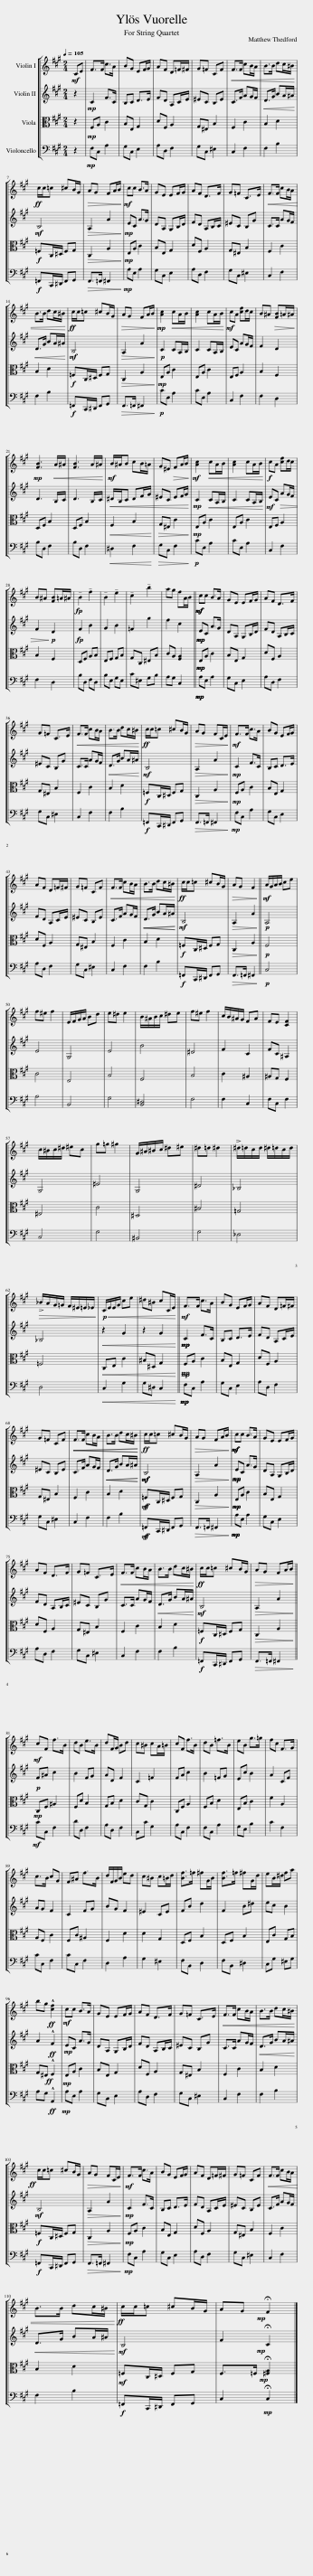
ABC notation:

X:1
%%score [ 1 2 3 4 ]
L:1/8
Q:1/4=105
M:2/4
I:linebreak $
K:A
V:1 treble
V:2 treble
V:3 alto
V:4 bass
V:1
!mf! CE | F>F c>A | BG EF/G/ | AF D=F/^F/ | G=F CF | %5
!<(! F>F cB/A/ | B>B dc/^B/!<)! |$!ff! c/c/=c ^cB/G/ |!>(! AG FA/B/!>)! |!mf! cc B>A | %10
 GE EF/G/ | AF D>F | G=F C>E |!<(! F>F cB/A/ |$ B>B dc/^B/!<)! | %15
!ff! c/c/=c ^cB/G/ |!>(! AG FA/B/!>)! |!mp! [Ac]2!<(! cA/B/ | [Ac]2 cA/B/!<)! |!mf! cA [cf]d/c/ | %20
 B^A!>(! [FB]=A/^A/!>)! |$!mp! [FB]3!<(! A/^A/ | [FB]3 A/^A/!<)! |!mf! B/^A/B cB/=A/ | G^E!>(! FA/B/!>)! | %25
!mf! [Ac]2!<(! cA/B/ | [Ac]2 cA/B/!<)! |!f! cA [cf]d/c/ |$ B^A [FB]=A/^A/ | !tenuto!B2 !tenuto!f2 | %30
 !tenuto!B2 !tenuto!e2 | !tenuto!c2 !tenuto!b2 | ag fA/B/ ||!mf!!mf! cc B>A | GE EF/G/ | %35
 AF D>F |$ G=F C>E |!<(! F>F cB/A/ | B>B dc/^B/!<)! |!ff! c/c/=c ^cB/G/ | %40
!>(! AG FC/E/!>)! |!mf! F>F c>A | BG EF/G/ |$ AF D=F/^F/ | G=F CF | %45
!<(! F>F cB/A/ | B>B dc/^B/!<)! |!ff! c/c/=c ^cB/G/ |!>(! AG F2!>)! ||!mf! A/G/A/B/ ce |$ %50
 f^e f2 | E/F/G/A/ Bd | e^d e2 | B/^A/B/c/ ^de | f^e f2 | %55
 c/B/^A/G/ FA | FE [CF]2 |$ c/^B/c/^d/ ^ec | g=g ^g2 | G/^A/^B/c/ ^d^e | %60
 ^d=d ^d2 | !>!^d/=d/c/d/ ^d/=d/c/d/ |$!>(! !>!_B/A/G/=G/ F/^E/=E/_E/!>)! |!p!!<(! C/E/E/G/ ce | ^d^B cC/E/!<)! || %65
!mf! F>F c>A | BG EF/G/ | AF D=F/^F/ |$ G=F CF |!<(!!<(! F>F cB/A/ | %70
 B>B dc/^B/!<)!!<)! |!ff! c/c/=c ^cB/G/ |!>(! AG FA/B/!>)! |!mf!!mf! cc B>A | GE EF/G/ |$ %75
 AF D>F | G=F C>E |!<(! F>F cB/A/ | B>B dc/^B/!<)! |!ff! c/c/=c ^cB/G/ | %80
!>(! AG FA/B/!>)! ||$!mf! cF f>B | dB e>B | dF/G/ Bd | c^B cA/=B/ | %85
 cF f>B | dB =f>B | eB g>=g | fc F>G |$ c>B cG | %90
 F^A f>B | d/F/G/B/ ed | c^B c=B/d/ | [Bf]>=f ^fG/B/ | [Bf]>=f ^fG/d/ | %95
 eB/^d/ fa |$ bg!ff! !^![cf]2 |!mf! cc B>A | GE EF/G/ | AF D>F | %100
 G=F C>E |!<(! F>F cB/A/ | B>B dc/^B/!<)! |$!ff! c/c/=c ^cB/G/ |!>(! AG FC/E/!>)! | %105
!mf! F>F c>A | BG EF/G/ | AF D=F/^F/ | G=F CF |!<(! F>F cB/A/ |$ %110
 B>B dc/^B/!<)! |!ff! c/c/=c ^cB/G/ | AG!mp! !fermata!F2 |] %113
V:2
 z2 |!mp! C2 F>C | B,C D>E | FD A,C/E/ | ^EC B,E | %5
 C>F AG/F/ |!<(! D>G BA/^A/!<)! |$!mf! B,4 |!>(! A,2 A2!>)! |!mp! EC A>G | %10
 DA, G,B,/D/ | FD A,B,/C/ | ^EC B,G | C>C AG/F/ |$!<(! D>G BA/^A/!<)! | %15
!mf! B,4 |!>(! A,2 A2!>)! |!p! C2 CA,/B,/ | C2 CA,/B,/ | EC AG/F/ | %20
 F2 D2 |$ D3 B,/C/ | D3 B,/C/ |!<(! ^D/B,/C DF/G/ | ^EC EF/G/!<)! | %25
!mp! C2!<(! CA,/B,/ | C2 CA,/B,/!<)! |!mf! EC!>(! AG/F/ |$ F2!>)!!p! D2 | F2 B2 | %30
 G2 B2 | =F2 g2 | f2 c2 ||!mp!!mp! EC A>G | DA, G,B,/D/ | %35
 FD A,B,/C/ |$ ^EC B,G | C>C AG/F/ |!<(! D>G BA/^A/!<)! |!mf! B,4 | %40
!>(! A,2 A2!>)! |!mp! C2 F>C | B,C D>E |$ FD A,C/E/ | ^EC B,E | %45
 C>F AG/F/ |!<(!!<(! D>G BA/^A/!<)!!<)! |!mf! B,4 |!>(! A,2 A2!>)! ||!p! A,4 |$ %50
 E4 | G,4 | E4 | B4 | ^D4 | %55
 F2 C2 | FC ^A,2 |$ G,4 | ^E4 | G,4 | %60
 ^D4 | _B,4 |$ _B,4 |!<(! z2 G2 | z2 G2!<)! || %65
!mp!!mp! C2 F>C | B,C D>E | FD A,C/E/ |$ ^EC B,E | C>F AG/F/ | %70
!<(!!<(! D>G BA/^A/!<)!!<)! |!mf!!mf! B,4 |!>(! A,2 A2!>)! |!mp!!mp! EC A>G | DA, G,B,/D/ |$ %75
 FD A,B,/C/ | ^EC B,G | C>C AG/F/ |!<(! D>G BA/^A/!<)! |!mf! B,4 | %80
!>(! A,2 A2!>)! ||$!p! F^A c2 | B2 FG | AD F2 | C2 =F2 | %85
 FA c2 | B2 =FG | Ec B2 | A2 CF |$ AG F2 | %90
 C2 FG | BG F2 | ^E2 CE | FB d2 | F2 B^d | %95
 ec B2 |$ A2!ff! !^!F2 |!mp! EC A>G | DA, G,B,/D/ | FD A,B,/C/ | %100
 ^EC B,G | C>C AG/F/ |!<(! D>G BA/^A/!<)! |$!mf! B,4 |!>(! A,2 A2!>)! | %105
!mp! C2 F>C | B,C D>E | FD A,C/E/ | ^EC B,E | C>F AG/F/ |$ %110
!<(! D>G BA/^A/!<)! |!mf! B,4 | F2!mp! !fermata!C2 |] %113
V:3
 z2 |!mp! F,A, C2 | B,E, G,2 | DF, A,2 | G,^E, B,2 | %5
 F,2 C2 | B,2 D2 |$!f! =F,C,/^D,/ F,G, |!>(! C,2 A,2!>)! |!mp! E,A, C2 | %10
 B,E, G,2 | DF, A,2 | G,^E, B,2 | F,2 C2 |$ B,2 D2 | %15
!f! =F,C,/^D,/ F,G, |!>(! C,2 A,2!>)! |!mp! E,A, C2 | E,A, C2 | E,F, A,2 | %20
 B,2 F,2 |$ D,F, B,2 | D,F, B,2 |!<(! F,2 B,2!<)! |!>(! G,^E, C2!>)! | %25
!mp! E,A, C2 | E,A, C2 | E,F, A,2 |$ B,2 F,2 | D,F, A,B, | %30
 E,F, G,B, | G,C, ^E,B, | CA, [F,A,]2 ||!mp!!mp! E,A, C2 | B,E, G,2 | %35
 DF, A,2 |$ G,^E, B,2 | F,2 C2 | B,2 D2 |!f! =F,C,/^D,/ F,G, | %40
!>(! C,2 A,2!>)! |!mp! F,A, C2 | B,E, G,2 |$ DF, A,2 | G,^E, B,2 | %45
 F,2 C2 | B,2 D2 |!f! =F,C,/^D,/ F,G, |!>(! C,2 A,2!>)! ||!p! F,4 |$ %50
 C4 | E,4 | B,4 | F,4 | B,4 | %55
 C2 ^A,2 | ^A,G, F,2 |$ ^E,4 | C4 | ^D,4 | %60
 ^B,4 | =G,4 |$ =F,4 |!<(! C,E, C2 | ^B,^D, G,2!<)! || %65
!mp!!mp! F,A, C2 | B,E, G,2 | DF, A,2 |$ G,^E, B,2 | F,2 C2 | %70
 B,2 D2 |!mf!!f! =F,C,/^D,/ F,G, |!>(! C,2 A,2!>)! |!mp!!mp! E,A, C2 | B,E, G,2 |$ %75
 DF, A,2 | G,^E, B,2 | F,2 C2 | B,2 D2 |!f! =F,C,/^D,/ F,G, | %80
!>(! C,2 A,2!>)! ||$!mp! C,F, ^A,2 | F,D B,2 | G,B, D2 | CG, C2 | %85
 C,F, A,2 | F,B, D2 | E,B, C2 | F2 A,2 |$ A,F, C2 | %90
 F,C ^A,2 | F,2 D2 | D2 G,2 | D,F, B,2 | D,F, B,2 | %95
 E,C G,B, |$ G,^E,!ff! !^!F,2 |!mp! E,A, C2 | B,E, G,2 | DF, A,2 | %100
 G,^E, B,2 | F,2 C2 | B,2 D2 |$!f! =F,C,/^D,/ F,G, |!>(! C,2 A,2!>)! | %105
!mp! F,A, C2 | B,E, G,2 | DF, A,2 | G,^E, B,2 | F,2 C2 |$ %110
 B,2 D2 |!mf! =F,C,/^D,/ F,G, | F,>=F,!mp! !fermata![^F,A,]2 |] %113
V:4
 z2 |!mp! F,C, A,2 | G,C, E,2 | A,D, F,2 | G,C, ^E,2 | %5
 C,2 F,2 | F,2 B,2 |$!f! =F,,C,,/^D,,/ F,,G,, |!>(! F,,>=F,, ^F,,2!>)! |!mp! A,E, A,2 | %10
 G,C, E,2 | A,D, F,2 | G,C, ^E,2 | C,2 F,2 |$ F,2 B,2 | %15
!f! =F,,C,,/^D,,/ F,,G,, |!>(! F,,>=F,, ^F,,2!>)! |!p! CE, A,2 | CE, A,2 | C,2 F,2 | %20
 F,2 D,2 |$ B,D, F,2 | B,D, F,2 |!<(! ^D,2 F,2!<)! |!>(! G,C, F,2!>)! | %25
!p! CE, A,2 | CE, A,2 | C,2 F,2 |$ F,2 D,2 | B,D, F,D, | %30
 B,E, G,E, | C^E, G,B, | A,G, C,2 ||!mp!!mp! A,E, A,2 | G,C, E,2 | %35
 A,D, F,2 |$ G,C, ^E,2 | C,2 F,2 | F,2 B,2 |!f! =F,,C,,/^D,,/ F,,G,, | %40
!>(! F,,>=F,, ^F,,2!>)! |!mp! F,C, A,2 | G,C, E,2 |$ A,D, F,2 | G,C, ^E,2 | %45
 C,2 F,2 | F,2 B,2 |!f! =F,,C,,/^D,,/ F,,G,, |!>(! F,,>=F,, ^F,,2!>)! ||!p! C,4 |$ %50
 A,4 | B,,4 | G,4 | [B,,^D,]4 | F,4 | %55
 F,2 C,2 | F,C, F,2 |$ C,4 | G,4 | ^B,,4 | %60
 G,4 | _E,4 |$ D,4 |!<(! C,2 G,2 | G,^D, C,2!<)! || %65
!mp!!mp! F,C, A,2 | G,C, E,2 | A,D, F,2 |$ G,C, ^E,2 | C,2 F,2 | %70
 F,2 B,2 |!mf!!f! =F,,C,,/^D,,/ F,,G,, |!>(! F,,>=F,, ^F,,2!>)! |!mp!!mp! A,E, A,2 | G,C, E,2 |$ %75
 A,D, F,2 | G,C, ^E,2 | C,2 F,2 | F,2 B,2 |!f! =F,,C,,/^D,,/ F,,G,, | %80
!>(! F,,>=F,, ^F,,2!>)! ||$!mf! CC, F,2 | DD, F,2 | A,D, F,2 | C,C G,2 | %85
 A,C, F,2 | F,C, A,2 | G,E, B,2 | C2 F,2 |$ CC, F,2 | %90
 CC, F,2 | D,2 A,2 | G,2 ^E,2 | F,B,, D,2 | F,B,, ^D,2 | %95
 C,G, ^E,G, |$ A,G,!ff! !^!A,,2 |!mp! A,E, A,2 | G,C, E,2 | A,D, F,2 | %100
 G,C, ^E,2 | C,2 F,2 | F,2 B,2 |$!f! =F,,C,,/^D,,/ F,,G,, |!>(! F,,>=F,, ^F,,2!>)! | %105
!mp! F,C, A,2 | G,C, E,2 | A,D, F,2 | G,C, ^E,2 | C,2 F,2 |$ %110
 F,2 B,2 |!f! =F,,C,,/^D,,/ F,,G,, | C,2!mp! !fermata!C,2 |] %113
